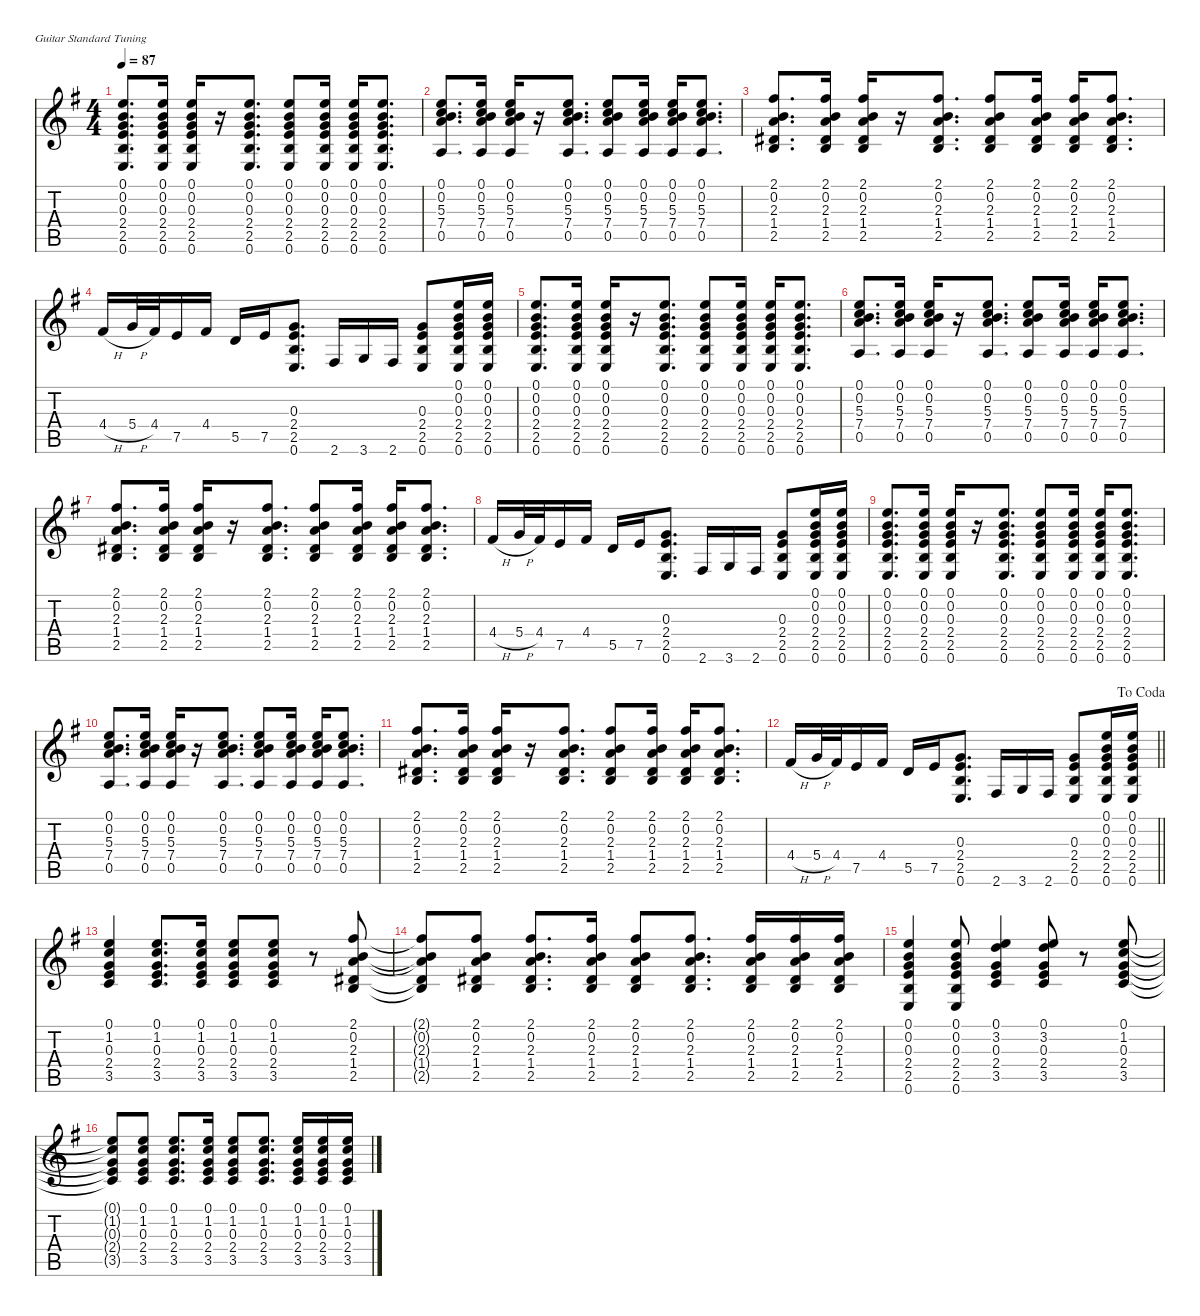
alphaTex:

\defaultSystemsLayout 4
\hideDynamics
\bracketExtendMode nobrackets
\singleTrackTrackNamePolicy hidden
\multiTrackTrackNamePolicy hidden
\otherSystemsTrackNameOrientation horizontal
\track ("Guitar" "n.guit.") {defaultSystemsLayout 4 instrument acousticguitarnylon}
\staff {score tabs}
\tuning (E4 B3 G3 D3 A2 E2)
\ts (4 4)
\tempo 87
\clef g2
\ks eminor
(0.1{acc forcenatural} 0.2{acc forcenatural} 0.3{acc forcenatural} 2.4{acc forcenatural} 2.5{acc forcenatural} 0.6{acc forcenatural}).8{d dy f beam Up} (0.1{acc forcenatural} 0.2{acc forcenatural} 0.3{acc forcenatural} 2.4{acc forcenatural} 2.5{acc forcenatural} 0.6{acc forcenatural}).16{beam Up} (0.1{acc forcenatural} 0.2{acc forcenatural} 0.3{acc forcenatural} 2.4{acc forcenatural} 2.5{acc forcenatural} 0.6{acc forcenatural}).16{beam Up} r.16{beam Up} (0.1{acc forcenatural} 0.2{acc forcenatural} 0.3{acc forcenatural} 2.4{acc forcenatural} 2.5{acc forcenatural} 0.6{acc forcenatural}).8{d beam Up} (0.1{acc forcenatural} 0.2{acc forcenatural} 0.3{acc forcenatural} 2.4{acc forcenatural} 2.5{acc forcenatural} 0.6{acc forcenatural}).8{beam Up} (0.1{acc forcenatural} 0.2{acc forcenatural} 0.3{acc forcenatural} 2.4{acc forcenatural} 2.5{acc forcenatural} 0.6{acc forcenatural}).16{beam Up} (0.1{acc forcenatural} 0.2{acc forcenatural} 0.3{acc forcenatural} 2.4{acc forcenatural} 2.5{acc forcenatural} 0.6{acc forcenatural}).16{beam Up} (0.1{acc forcenatural} 0.2{acc forcenatural} 0.3{acc forcenatural} 2.4{acc forcenatural} 2.5{acc forcenatural} 0.6{acc forcenatural}).8{d beam Up} |
(0.1{acc forcenatural} 0.2{acc forcenatural} 5.3{acc forcenatural} 7.4{acc forcenatural} 0.5{acc forcenatural}).8{d beam Up} (0.1{acc forcenatural} 0.2{acc forcenatural} 5.3{acc forcenatural} 7.4{acc forcenatural} 0.5{acc forcenatural}).16{beam Up} (0.1{acc forcenatural} 0.2{acc forcenatural} 5.3{acc forcenatural} 7.4{acc forcenatural} 0.5{acc forcenatural}).16{beam Up} r.16{beam Up} (0.1{acc forcenatural} 0.2{acc forcenatural} 5.3{acc forcenatural} 7.4{acc forcenatural} 0.5{acc forcenatural}).8{d beam Up} (0.1{acc forcenatural} 0.2{acc forcenatural} 5.3{acc forcenatural} 7.4{acc forcenatural} 0.5{acc forcenatural}).8{beam Up} (0.1{acc forcenatural} 0.2{acc forcenatural} 5.3{acc forcenatural} 7.4{acc forcenatural} 0.5{acc forcenatural}).16{beam Up} (0.1{acc forcenatural} 0.2{acc forcenatural} 5.3{acc forcenatural} 7.4{acc forcenatural} 0.5{acc forcenatural}).16{beam Up} (0.1{acc forcenatural} 0.2{acc forcenatural} 5.3{acc forcenatural} 7.4{acc forcenatural} 0.5{acc forcenatural}).8{d beam Up} |
(2.1{acc #} 0.2{acc forcenatural} 2.3{acc forcenatural} 1.4{acc #} 2.5{acc forcenatural}).8{d beam Up} (2.1{acc #} 0.2{acc forcenatural} 2.3{acc forcenatural} 1.4{acc #} 2.5{acc forcenatural}).16{beam Up} (2.1{acc #} 0.2{acc forcenatural} 2.3{acc forcenatural} 1.4{acc #} 2.5{acc forcenatural}).16{beam Up} r.16{beam Up} (2.1{acc #} 0.2{acc forcenatural} 2.3{acc forcenatural} 1.4{acc #} 2.5{acc forcenatural}).8{d beam Up} (2.1{acc #} 0.2{acc forcenatural} 2.3{acc forcenatural} 1.4{acc #} 2.5{acc forcenatural}).8{beam Up} (2.1{acc #} 0.2{acc forcenatural} 2.3{acc forcenatural} 1.4{acc #} 2.5{acc forcenatural}).16{beam Up} (2.1{acc #} 0.2{acc forcenatural} 2.3{acc forcenatural} 1.4{acc #} 2.5{acc forcenatural}).16{beam Up} (2.1{acc #} 0.2{acc forcenatural} 2.3{acc forcenatural} 1.4{acc #} 2.5{acc forcenatural}).8{d beam Up} |
4.4{h acc #}.16{beam Up} 5.4{h acc forcenatural}.32{beam Up} 4.4{acc #}.32{beam Up} 7.5{acc forcenatural}.16{beam Up} 4.4{acc #}.16{beam Up} 5.5{acc forcenatural}.16{beam Up} 7.5{acc forcenatural}.16{beam Up} (0.3{acc forcenatural} 2.4{acc forcenatural} 2.5{acc forcenatural} 0.6{acc forcenatural}).8{d beam Up} 2.6{acc #}.16{beam Up} 3.6{acc forcenatural}.16{beam Up} 2.6{acc #}.16{beam Up} (0.3{acc forcenatural} 2.4{acc forcenatural} 2.5{acc forcenatural} 0.6{acc forcenatural}).8{beam Up} (0.1{acc forcenatural} 0.2{acc forcenatural} 0.3{acc forcenatural} 2.4{acc forcenatural} 2.5{acc forcenatural} 0.6{acc forcenatural}).16{beam Up} (0.1{acc forcenatural} 0.2{acc forcenatural} 0.3{acc forcenatural} 2.4{acc forcenatural} 2.5{acc forcenatural} 0.6{acc forcenatural}).16{beam Up} |
(0.1{acc forcenatural} 0.2{acc forcenatural} 0.3{acc forcenatural} 2.4{acc forcenatural} 2.5{acc forcenatural} 0.6{acc forcenatural}).8{d beam Up} (0.1{acc forcenatural} 0.2{acc forcenatural} 0.3{acc forcenatural} 2.4{acc forcenatural} 2.5{acc forcenatural} 0.6{acc forcenatural}).16{beam Up} (0.1{acc forcenatural} 0.2{acc forcenatural} 0.3{acc forcenatural} 2.4{acc forcenatural} 2.5{acc forcenatural} 0.6{acc forcenatural}).16{beam Up} r.16{beam Up} (0.1{acc forcenatural} 0.2{acc forcenatural} 0.3{acc forcenatural} 2.4{acc forcenatural} 2.5{acc forcenatural} 0.6{acc forcenatural}).8{d beam Up} (0.1{acc forcenatural} 0.2{acc forcenatural} 0.3{acc forcenatural} 2.4{acc forcenatural} 2.5{acc forcenatural} 0.6{acc forcenatural}).8{beam Up} (0.1{acc forcenatural} 0.2{acc forcenatural} 0.3{acc forcenatural} 2.4{acc forcenatural} 2.5{acc forcenatural} 0.6{acc forcenatural}).16{beam Up} (0.1{acc forcenatural} 0.2{acc forcenatural} 0.3{acc forcenatural} 2.4{acc forcenatural} 2.5{acc forcenatural} 0.6{acc forcenatural}).16{beam Up} (0.1{acc forcenatural} 0.2{acc forcenatural} 0.3{acc forcenatural} 2.4{acc forcenatural} 2.5{acc forcenatural} 0.6{acc forcenatural}).8{d beam Up} |
(0.1{acc forcenatural} 0.2{acc forcenatural} 5.3{acc forcenatural} 7.4{acc forcenatural} 0.5{acc forcenatural}).8{d beam Up} (0.1{acc forcenatural} 0.2{acc forcenatural} 5.3{acc forcenatural} 7.4{acc forcenatural} 0.5{acc forcenatural}).16{beam Up} (0.1{acc forcenatural} 0.2{acc forcenatural} 5.3{acc forcenatural} 7.4{acc forcenatural} 0.5{acc forcenatural}).16{beam Up} r.16{beam Up} (0.1{acc forcenatural} 0.2{acc forcenatural} 5.3{acc forcenatural} 7.4{acc forcenatural} 0.5{acc forcenatural}).8{d beam Up} (0.1{acc forcenatural} 0.2{acc forcenatural} 5.3{acc forcenatural} 7.4{acc forcenatural} 0.5{acc forcenatural}).8{beam Up} (0.1{acc forcenatural} 0.2{acc forcenatural} 5.3{acc forcenatural} 7.4{acc forcenatural} 0.5{acc forcenatural}).16{beam Up} (0.1{acc forcenatural} 0.2{acc forcenatural} 5.3{acc forcenatural} 7.4{acc forcenatural} 0.5{acc forcenatural}).16{beam Up} (0.1{acc forcenatural} 0.2{acc forcenatural} 5.3{acc forcenatural} 7.4{acc forcenatural} 0.5{acc forcenatural}).8{d beam Up} |
(2.1{acc #} 0.2{acc forcenatural} 2.3{acc forcenatural} 1.4{acc #} 2.5{acc forcenatural}).8{d beam Up} (2.1{acc #} 0.2{acc forcenatural} 2.3{acc forcenatural} 1.4{acc #} 2.5{acc forcenatural}).16{beam Up} (2.1{acc #} 0.2{acc forcenatural} 2.3{acc forcenatural} 1.4{acc #} 2.5{acc forcenatural}).16{beam Up} r.16{beam Up} (2.1{acc #} 0.2{acc forcenatural} 2.3{acc forcenatural} 1.4{acc #} 2.5{acc forcenatural}).8{d beam Up} (2.1{acc #} 0.2{acc forcenatural} 2.3{acc forcenatural} 1.4{acc #} 2.5{acc forcenatural}).8{beam Up} (2.1{acc #} 0.2{acc forcenatural} 2.3{acc forcenatural} 1.4{acc #} 2.5{acc forcenatural}).16{beam Up} (2.1{acc #} 0.2{acc forcenatural} 2.3{acc forcenatural} 1.4{acc #} 2.5{acc forcenatural}).16{beam Up} (2.1{acc #} 0.2{acc forcenatural} 2.3{acc forcenatural} 1.4{acc #} 2.5{acc forcenatural}).8{d beam Up} |
4.4{h acc #}.16{beam Up} 5.4{h acc forcenatural}.32{beam Up} 4.4{acc #}.32{beam Up} 7.5{acc forcenatural}.16{beam Up} 4.4{acc #}.16{beam Up} 5.5{acc forcenatural}.16{beam Up} 7.5{acc forcenatural}.16{beam Up} (0.3{acc forcenatural} 2.4{acc forcenatural} 2.5{acc forcenatural} 0.6{acc forcenatural}).8{d beam Up} 2.6{acc #}.16{beam Up} 3.6{acc forcenatural}.16{beam Up} 2.6{acc #}.16{beam Up} (0.3{acc forcenatural} 2.4{acc forcenatural} 2.5{acc forcenatural} 0.6{acc forcenatural}).8{beam Up} (0.1{acc forcenatural} 0.2{acc forcenatural} 0.3{acc forcenatural} 2.4{acc forcenatural} 2.5{acc forcenatural} 0.6{acc forcenatural}).16{beam Up} (0.1{acc forcenatural} 0.2{acc forcenatural} 0.3{acc forcenatural} 2.4{acc forcenatural} 2.5{acc forcenatural} 0.6{acc forcenatural}).16{beam Up} |
(0.1{acc forcenatural} 0.2{acc forcenatural} 0.3{acc forcenatural} 2.4{acc forcenatural} 2.5{acc forcenatural} 0.6{acc forcenatural}).8{d beam Up} (0.1{acc forcenatural} 0.2{acc forcenatural} 0.3{acc forcenatural} 2.4{acc forcenatural} 2.5{acc forcenatural} 0.6{acc forcenatural}).16{beam Up} (0.1{acc forcenatural} 0.2{acc forcenatural} 0.3{acc forcenatural} 2.4{acc forcenatural} 2.5{acc forcenatural} 0.6{acc forcenatural}).16{beam Up} r.16{beam Up} (0.1{acc forcenatural} 0.2{acc forcenatural} 0.3{acc forcenatural} 2.4{acc forcenatural} 2.5{acc forcenatural} 0.6{acc forcenatural}).8{d beam Up} (0.1{acc forcenatural} 0.2{acc forcenatural} 0.3{acc forcenatural} 2.4{acc forcenatural} 2.5{acc forcenatural} 0.6{acc forcenatural}).8{beam Up} (0.1{acc forcenatural} 0.2{acc forcenatural} 0.3{acc forcenatural} 2.4{acc forcenatural} 2.5{acc forcenatural} 0.6{acc forcenatural}).16{beam Up} (0.1{acc forcenatural} 0.2{acc forcenatural} 0.3{acc forcenatural} 2.4{acc forcenatural} 2.5{acc forcenatural} 0.6{acc forcenatural}).16{beam Up} (0.1{acc forcenatural} 0.2{acc forcenatural} 0.3{acc forcenatural} 2.4{acc forcenatural} 2.5{acc forcenatural} 0.6{acc forcenatural}).8{d beam Up} |
(0.1{acc forcenatural} 0.2{acc forcenatural} 5.3{acc forcenatural} 7.4{acc forcenatural} 0.5{acc forcenatural}).8{d beam Up} (0.1{acc forcenatural} 0.2{acc forcenatural} 5.3{acc forcenatural} 7.4{acc forcenatural} 0.5{acc forcenatural}).16{beam Up} (0.1{acc forcenatural} 0.2{acc forcenatural} 5.3{acc forcenatural} 7.4{acc forcenatural} 0.5{acc forcenatural}).16{beam Up} r.16{beam Up} (0.1{acc forcenatural} 0.2{acc forcenatural} 5.3{acc forcenatural} 7.4{acc forcenatural} 0.5{acc forcenatural}).8{d beam Up} (0.1{acc forcenatural} 0.2{acc forcenatural} 5.3{acc forcenatural} 7.4{acc forcenatural} 0.5{acc forcenatural}).8{beam Up} (0.1{acc forcenatural} 0.2{acc forcenatural} 5.3{acc forcenatural} 7.4{acc forcenatural} 0.5{acc forcenatural}).16{beam Up} (0.1{acc forcenatural} 0.2{acc forcenatural} 5.3{acc forcenatural} 7.4{acc forcenatural} 0.5{acc forcenatural}).16{beam Up} (0.1{acc forcenatural} 0.2{acc forcenatural} 5.3{acc forcenatural} 7.4{acc forcenatural} 0.5{acc forcenatural}).8{d beam Up} |
(2.1{acc #} 0.2{acc forcenatural} 2.3{acc forcenatural} 1.4{acc #} 2.5{acc forcenatural}).8{d beam Up} (2.1{acc #} 0.2{acc forcenatural} 2.3{acc forcenatural} 1.4{acc #} 2.5{acc forcenatural}).16{beam Up} (2.1{acc #} 0.2{acc forcenatural} 2.3{acc forcenatural} 1.4{acc #} 2.5{acc forcenatural}).16{beam Up} r.16{beam Up} (2.1{acc #} 0.2{acc forcenatural} 2.3{acc forcenatural} 1.4{acc #} 2.5{acc forcenatural}).8{d beam Up} (2.1{acc #} 0.2{acc forcenatural} 2.3{acc forcenatural} 1.4{acc #} 2.5{acc forcenatural}).8{beam Up} (2.1{acc #} 0.2{acc forcenatural} 2.3{acc forcenatural} 1.4{acc #} 2.5{acc forcenatural}).16{beam Up} (2.1{acc #} 0.2{acc forcenatural} 2.3{acc forcenatural} 1.4{acc #} 2.5{acc forcenatural}).16{beam Up} (2.1{acc #} 0.2{acc forcenatural} 2.3{acc forcenatural} 1.4{acc #} 2.5{acc forcenatural}).8{d beam Up} |
\jump dacoda
\barLineRight lightlight
4.4{h acc #}.16{beam Up} 5.4{h acc forcenatural}.32{beam Up} 4.4{acc #}.32{beam Up} 7.5{acc forcenatural}.16{beam Up} 4.4{acc #}.16{beam Up} 5.5{acc forcenatural}.16{beam Up} 7.5{acc forcenatural}.16{beam Up} (0.3{acc forcenatural} 2.4{acc forcenatural} 2.5{acc forcenatural} 0.6{acc forcenatural}).8{d beam Up} 2.6{acc #}.16{beam Up} 3.6{acc forcenatural}.16{beam Up} 2.6{acc #}.16{beam Up} (0.3{acc forcenatural} 2.4{acc forcenatural} 2.5{acc forcenatural} 0.6{acc forcenatural}).8{beam Up} (0.1{acc forcenatural} 0.2{acc forcenatural} 0.3{acc forcenatural} 2.4{acc forcenatural} 2.5{acc forcenatural} 0.6{acc forcenatural}).16{beam Up} (0.1{acc forcenatural} 0.2{acc forcenatural} 0.3{acc forcenatural} 2.4{acc forcenatural} 2.5{acc forcenatural} 0.6{acc forcenatural}).16{beam Up} |
(0.1{acc forcenatural} 1.2{acc forcenatural} 0.3{acc forcenatural} 2.4{acc forcenatural} 3.5{acc forcenatural}).4{beam Up} (0.1{acc forcenatural} 1.2{acc forcenatural} 0.3{acc forcenatural} 2.4{acc forcenatural} 3.5{acc forcenatural}).8{d beam Up} (0.1{acc forcenatural} 1.2{acc forcenatural} 0.3{acc forcenatural} 2.4{acc forcenatural} 3.5{acc forcenatural}).16{beam Up} (0.1{acc forcenatural} 1.2{acc forcenatural} 0.3{acc forcenatural} 2.4{acc forcenatural} 3.5{acc forcenatural}).8{beam Up} (0.1{acc forcenatural} 1.2{acc forcenatural} 0.3{acc forcenatural} 2.4{acc forcenatural} 3.5{acc forcenatural}).8{beam Up} r.8{beam Up} (2.1{acc #} 0.2{acc forcenatural} 2.3{acc forcenatural} 1.4{acc #} 2.5{acc forcenatural}).8{beam Up} |
(2.1{t acc #} 0.2{t acc forcenatural} 2.3{t acc forcenatural} 1.4{t acc #} 2.5{t acc forcenatural}).8{beam Up} (2.1{acc #} 0.2{acc forcenatural} 2.3{acc forcenatural} 1.4{acc #} 2.5{acc forcenatural}).8{beam Up} (2.1{acc #} 0.2{acc forcenatural} 2.3{acc forcenatural} 1.4{acc #} 2.5{acc forcenatural}).8{d beam Up} (2.1{acc #} 0.2{acc forcenatural} 2.3{acc forcenatural} 1.4{acc #} 2.5{acc forcenatural}).16{beam Up} (2.1{acc #} 0.2{acc forcenatural} 2.3{acc forcenatural} 1.4{acc #} 2.5{acc forcenatural}).8{beam Up} (2.1{acc #} 0.2{acc forcenatural} 2.3{acc forcenatural} 1.4{acc #} 2.5{acc forcenatural}).8{d beam Up} (2.1{acc #} 0.2{acc forcenatural} 2.3{acc forcenatural} 1.4{acc #} 2.5{acc forcenatural}).16{beam Up} (2.1{acc #} 0.2{acc forcenatural} 2.3{acc forcenatural} 1.4{acc #} 2.5{acc forcenatural}).16{beam Up} (2.1{acc #} 0.2{acc forcenatural} 2.3{acc forcenatural} 1.4{acc #} 2.5{acc forcenatural}).16{beam Up} |
(0.1{acc forcenatural} 0.2{acc forcenatural} 0.3{acc forcenatural} 2.4{acc forcenatural} 2.5{acc forcenatural} 0.6{acc forcenatural}).4{beam Up} (0.1{acc forcenatural} 0.2{acc forcenatural} 0.3{acc forcenatural} 2.4{acc forcenatural} 2.5{acc forcenatural} 0.6{acc forcenatural}).8{beam Up} (0.1{acc forcenatural} 3.2{acc forcenatural} 0.3{acc forcenatural} 2.4{acc forcenatural} 3.5{acc forcenatural}).4{beam Up} (0.1{acc forcenatural} 3.2{acc forcenatural} 0.3{acc forcenatural} 2.4{acc forcenatural} 3.5{acc forcenatural}).8{beam Up} r.8{beam Up} (0.1{acc forcenatural} 1.2{acc forcenatural} 0.3{acc forcenatural} 2.4{acc forcenatural} 3.5{acc forcenatural}).8{beam Up} |
(0.1{t acc forcenatural} 1.2{t acc forcenatural} 0.3{t acc forcenatural} 2.4{t acc forcenatural} 3.5{t acc forcenatural}).8{beam Up} (0.1{acc forcenatural} 1.2{acc forcenatural} 0.3{acc forcenatural} 2.4{acc forcenatural} 3.5{acc forcenatural}).8{beam Up} (0.1{acc forcenatural} 1.2{acc forcenatural} 0.3{acc forcenatural} 2.4{acc forcenatural} 3.5{acc forcenatural}).8{d beam Up} (0.1{acc forcenatural} 1.2{acc forcenatural} 0.3{acc forcenatural} 2.4{acc forcenatural} 3.5{acc forcenatural}).16{beam Up} (0.1{acc forcenatural} 1.2{acc forcenatural} 0.3{acc forcenatural} 2.4{acc forcenatural} 3.5{acc forcenatural}).8{beam Up} (0.1{acc forcenatural} 1.2{acc forcenatural} 0.3{acc forcenatural} 2.4{acc forcenatural} 3.5{acc forcenatural}).8{d beam Up} (0.1{acc forcenatural} 1.2{acc forcenatural} 0.3{acc forcenatural} 2.4{acc forcenatural} 3.5{acc forcenatural}).16{beam Up} (0.1{acc forcenatural} 1.2{acc forcenatural} 0.3{acc forcenatural} 2.4{acc forcenatural} 3.5{acc forcenatural}).16{beam Up} (0.1{acc forcenatural} 1.2{acc forcenatural} 0.3{acc forcenatural} 2.4{acc forcenatural} 3.5{acc forcenatural}).16{beam Up}
